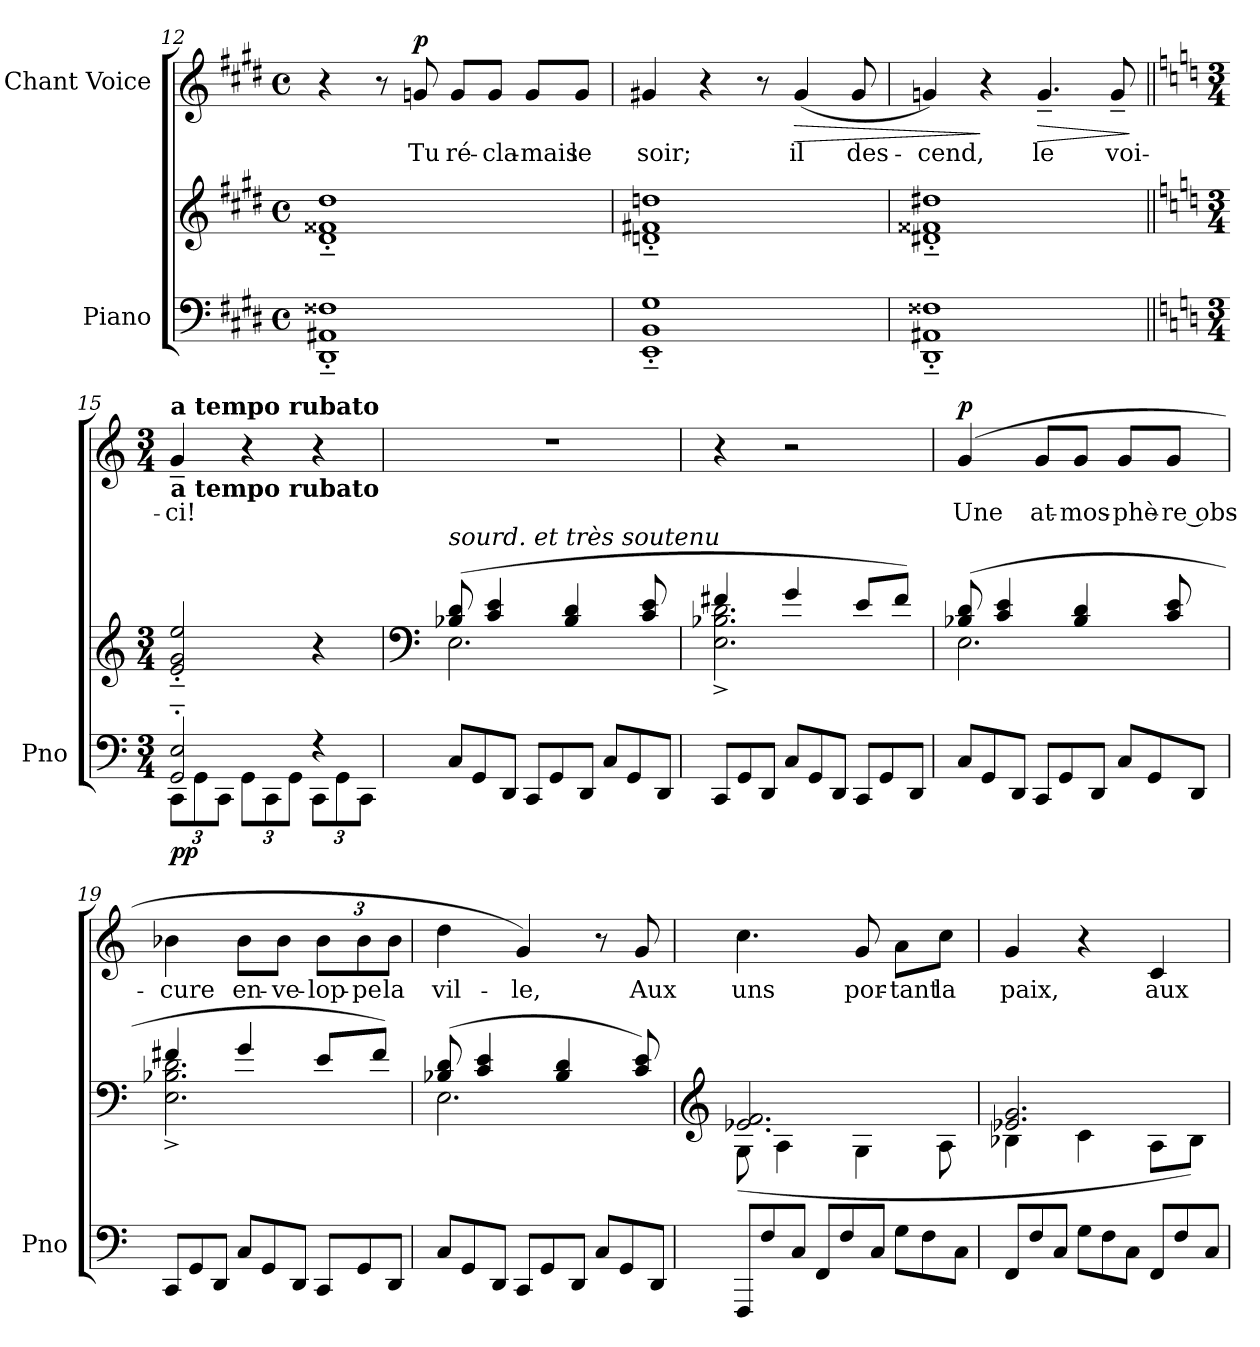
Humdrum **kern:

**kern	**kern	**dynam	**kern	**text	**dynam
*part2	*part2	*part2	*part1	*part1	*part1
*staff3	*staff2	*staff2/3	*staff1	*staff1	*staff1
*I"Piano	*	*	*I"Chant Voice	*	*
*I'Pno	*	*	*	*	*
*clefF4	*clefG2	*	*clefG2	*	*
*k[f#c#g#d#]	*k[f#c#g#d#]	*	*k[f#c#g#d#]	*	*
*M4/4	*M4/4	*	*M4/4	*	*
*met(c)	*met(c)	*	*met(c)	*	*
=12	=12	=12	=12	=12	=12
1DD#'~ 1AA#X'~ 1F##X'~	1d#'~ 1f##X'~ 1dd#'~	.	4r	.	.
.	.	.	8r	.	.
!	!	!	!	!	!LO:DY:b
.	.	.	8gn/	Tu	p
.	.	.	8g/L	ré-	.
.	.	.	8g/J	-cla-	.
.	.	.	8g/L	-mais	.
.	.	.	8g/J	le	.
=13	=13	=13	=13	=13	=13
1EE'~ 1BB'~ 1G#'~	1dn'~ 1f#X'~ 1ddn'~	.	4g#X/	soir;	.
.	.	.	4r	.	.
.	.	.	8r	.	.
!	!	!	!	!	!LO:HP:b
.	.	.	(4g#/	il	>
.	.	.	8g#/	des-	.
=14	=14	=14	=14	=14	=14
1DD#'~ 1AA#X'~ 1F##X'~	1d#X'~ 1f##X'~ 1dd#X'~	.	4gn/)	-cend,	.
.	.	.	4r	.	]
!	!	!	!	!	!LO:HP:b
.	.	.	4.g~>/	le	>
.	.	.	8g~>/	voi-	.
.	.	.	.	.	]
=15||	=15||	=15||	=15||	=15||	=15||
*k[]	*k[]	*	*k[]	*	*
*M3/4	*M3/4	*	*M3/4	*	*
*^	*	*	*	*	*
*	*Xbrackettup	*	*	*	*	*
!	!	!	!	!LO:TX:b:B:t=a tempo rubato	!	!
!	!	!	!	!LO:TX:a:B:t=a tempo rubato	!	!
!	!	!	!LO:DY:b=2	!	!	!
2GG/'~ 2E/'~	12CC\L	2e/'~ 2g/'~ 2ee/'~	pp	4g~>/	-ci!	.
.	12GG\	.	.	.	.	.
.	12CC\J	.	.	.	.	.
.	12GG\L	.	.	4r	.	.
.	12CC\	.	.	.	.	.
.	12GG\J	.	.	.	.	.
4r	12CC\L	4r	.	4r	.	.
.	12GG\	.	.	.	.	.
.	12CC\J	.	.	.	.	.
*v	*v	*	*	*	*	*
=16	=16	=16	=16	=16	=16
*	*clefF4	*	*	*	*
*Xtuplet	*	*	*	*	*
*^	*^	*	*	*	*
!	!	!LO:TX:i:t=sourd. et très soutenu	!	!	!	!	!
*v	*v	*	*	*	*	*	*
12C/L	(8B-X/ 8d/	2.E\	.	2.r	.	.
12GG/	.	.	.	.	.	.
.	4c/ 4e/	.	.	.	.	.
!	!	!	!LO:DY:b=2	!	!	!
!	!	!	!LO:DY:n=1:b=2	!	!	!
12DD/J	.	.	other-dynamics pp	.	.	.
12CC/L	.	.	.	.	.	.
12GG/	.	.	.	.	.	.
.	4B-/ 4d/	.	.	.	.	.
12DD/J	.	.	.	.	.	.
12C/L	.	.	.	.	.	.
12GG/	.	.	.	.	.	.
.	8c/ 8e/	.	.	.	.	.
12DD/J	.	.	.	.	.	.
=17	=17	=17	=17	=17	=17	=17
12CC/L	4f#X/	2.E\^ 2.B-X\^ 2.d\^	.	4r	.	.
12GG/	.	.	.	.	.	.
12DD/J	.	.	.	.	.	.
12C/L	4g/	.	.	2r	.	.
12GG/	.	.	.	.	.	.
12DD/J	.	.	.	.	.	.
12CC/L	8e/L	.	.	.	.	.
12GG/	.	.	.	.	.	.
.	8f#/J)	.	.	.	.	.
12DD/J	.	.	.	.	.	.
=18	=18	=18	=18	=18	=18	=18
!	!	!	!	!	!	!LO:DY:b
12C/L	(8B-X/ 8d/	2.E\	.	(4g/	Une	p
12GG/	.	.	.	.	.	.
.	4c/ 4e/	.	.	.	.	.
12DD/J	.	.	.	.	.	.
12CC/L	.	.	.	8g/L	at-	.
12GG/	.	.	.	.	.	.
.	4B-/ 4d/	.	.	8g/J	-mos-	.
12DD/J	.	.	.	.	.	.
12C/L	.	.	.	8g/L	-phè-	.
12GG/	.	.	.	.	.	.
.	8c/ 8e/	.	.	8g/J	-re obs-	.
12DD/J	.	.	.	.	.	.
=19	=19	=19	=19	=19	=19	=19
12CC/L	4f#X/	2.E\^ 2.B-X\^ 2.d\^	.	4b-X\	-cure	.
12GG/	.	.	.	.	.	.
12DD/J	.	.	.	.	.	.
12C/L	4g/	.	.	8b-\L	en-	.
12GG/	.	.	.	.	.	.
.	.	.	.	8b-\J	-ve-	.
12DD/J	.	.	.	.	.	.
*	*	*	*	*Xbrackettup	*	*
12CC/L	8e/L	.	.	12b-\L	-lop-	.
12GG/	.	.	.	12b-\	-pe	.
.	8f#/J)	.	.	.	.	.
12DD/J	.	.	.	12b-\J	la	.
=20	=20	=20	=20	=20	=20	=20
12C/L	(8B-X/ 8d/	2.E\	.	4dd\	vil-	.
12GG/	.	.	.	.	.	.
.	4c/ 4e/	.	.	.	.	.
12DD/J	.	.	.	.	.	.
12CC/L	.	.	.	4g/)	-le,	.
12GG/	.	.	.	.	.	.
.	4B-/ 4d/	.	.	.	.	.
12DD/J	.	.	.	.	.	.
12C/L	.	.	.	8r	.	.
12GG/	.	.	.	.	.	.
.	8c/ 8e/)	.	.	8g/	Aux	.
12DD/J	.	.	.	.	.	.
=21	=21	=21	=21	=21	=21	=21
*	*clefG2	*	*	*	*	*
12FFF/L	2.e-X/ 2.f/	(8G\	.	4.cc\	uns	.
12F/	.	.	.	.	.	.
.	.	4A\	.	.	.	.
12C/J	.	.	.	.	.	.
12FF/L	.	.	.	.	.	.
12F/	.	.	.	.	.	.
.	.	4G\	.	8g/	por-	.
12C/J	.	.	.	.	.	.
12G\L	.	.	.	8a\L	-tant	.
12F\	.	.	.	.	.	.
.	.	8A\	.	8cc\J	la	.
12C\J	.	.	.	.	.	.
=22	=22	=22	=22	=22	=22	=22
12FF/L	2.e-X/ 2.g/	4B-X\	.	4g/	paix,	.
12F/	.	.	.	.	.	.
12C/J	.	.	.	.	.	.
12G\L	.	4c\	.	4r	.	.
12F\	.	.	.	.	.	.
12C\J	.	.	.	.	.	.
12FF/L	.	8A\L	.	4c/	aux	.
12F/	.	.	.	.	.	.
.	.	8B-\J)	.	.	.	.
12C/J	.	.	.	.	.	.
*	*v	*v	*	*	*	*
=	=	=	=	=	=
*-	*-	*-	*-	*-	*-
